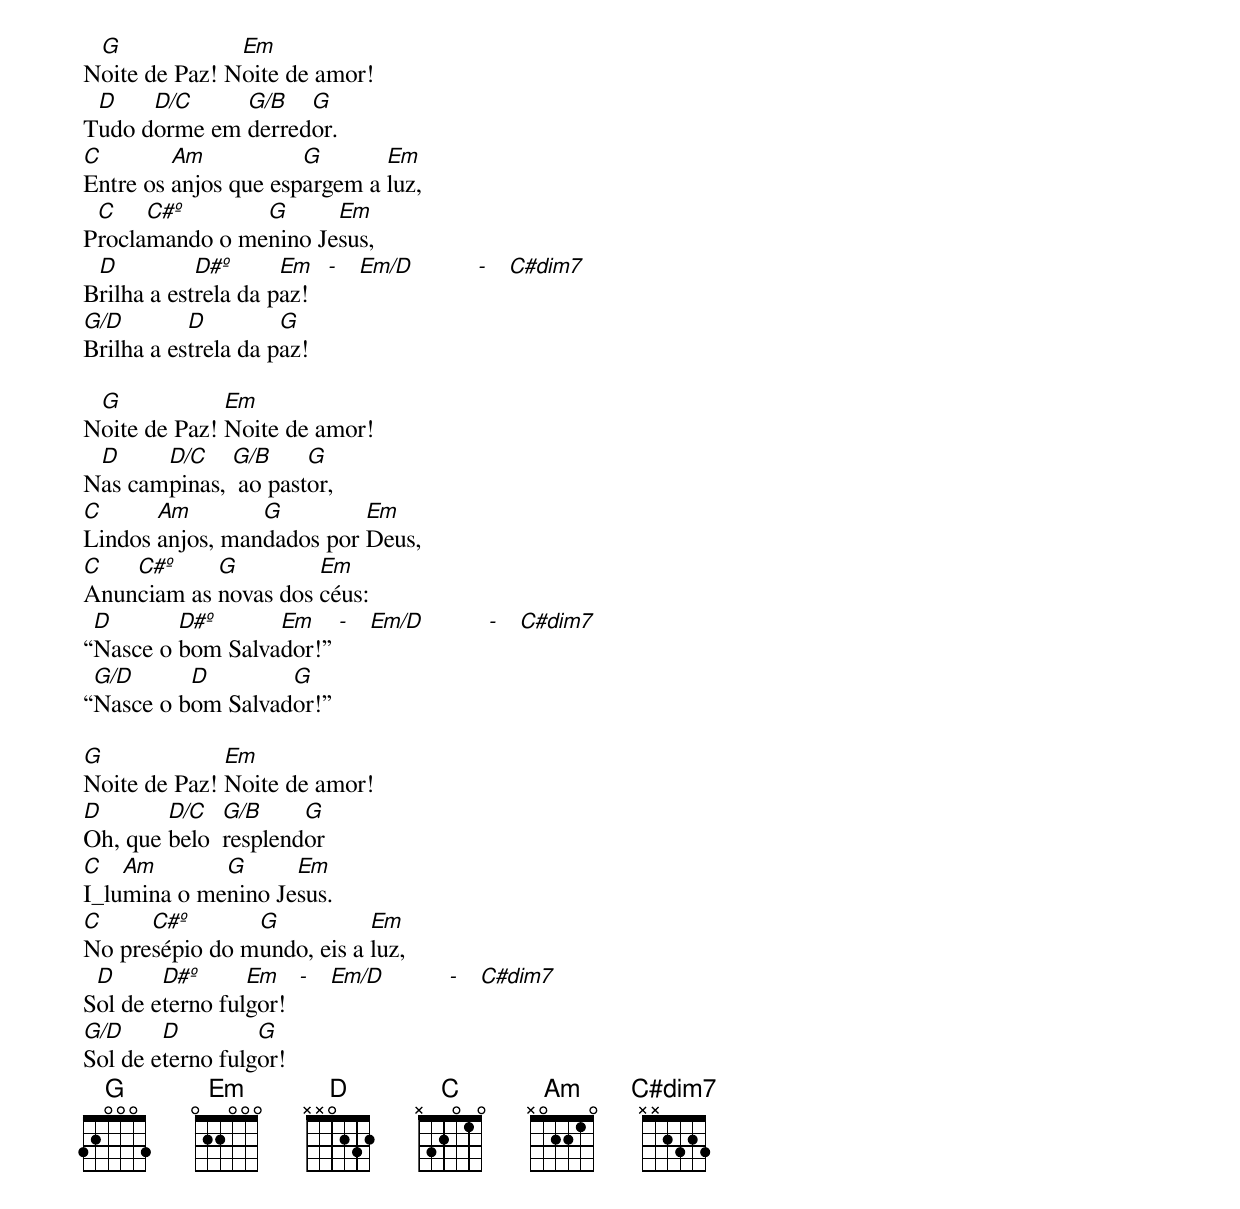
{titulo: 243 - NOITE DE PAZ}
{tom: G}

N[G]oite de Paz! N[Em]oite de amor!
T[D]udo d[D/C]orme em [G/B]derred[G]or.
[C]Entre os [Am]anjos que esp[G]argem a [Em]luz,
P[C]rocla[C#º]mando o me[G]nino Je[Em]sus,
B[D]rilha a est[D#º]rela da p[Em]az!   [-]   [Em/D]          [-]   [C#m7(b5)]
[G/D]Brilha a es[D]trela da p[G]az!

N[G]oite de Paz! [Em]Noite de amor!
N[D]as cam[D/C]pinas, [G/B] ao past[G]or,
[C]Lindos [Am]anjos, man[G]dados por [Em]Deus,
[C]Anun[C#º]ciam as [G]novas dos [Em]céus:
“[D]Nasce o [D#º]bom Salva[Em]dor!” [-]   [Em/D]          [-]   [C#m7(b5)]
“[G/D]Nasce o b[D]om Salvad[G]or!”

[G]Noite de Paz! [Em]Noite de amor!
[D]Oh, que [D/C]belo  [G/B]resplend[G]or
[C]I_lu[Am]mina o me[G]nino Je[Em]sus.
[C]No pre[C#º]sépio do m[G]undo, eis a [Em]luz,
S[D]ol de e[D#º]terno ful[Em]gor!  [-]   [Em/D]          [-]   [C#m7(b5)]
[G/D]Sol de e[D]terno fulg[G]or!
